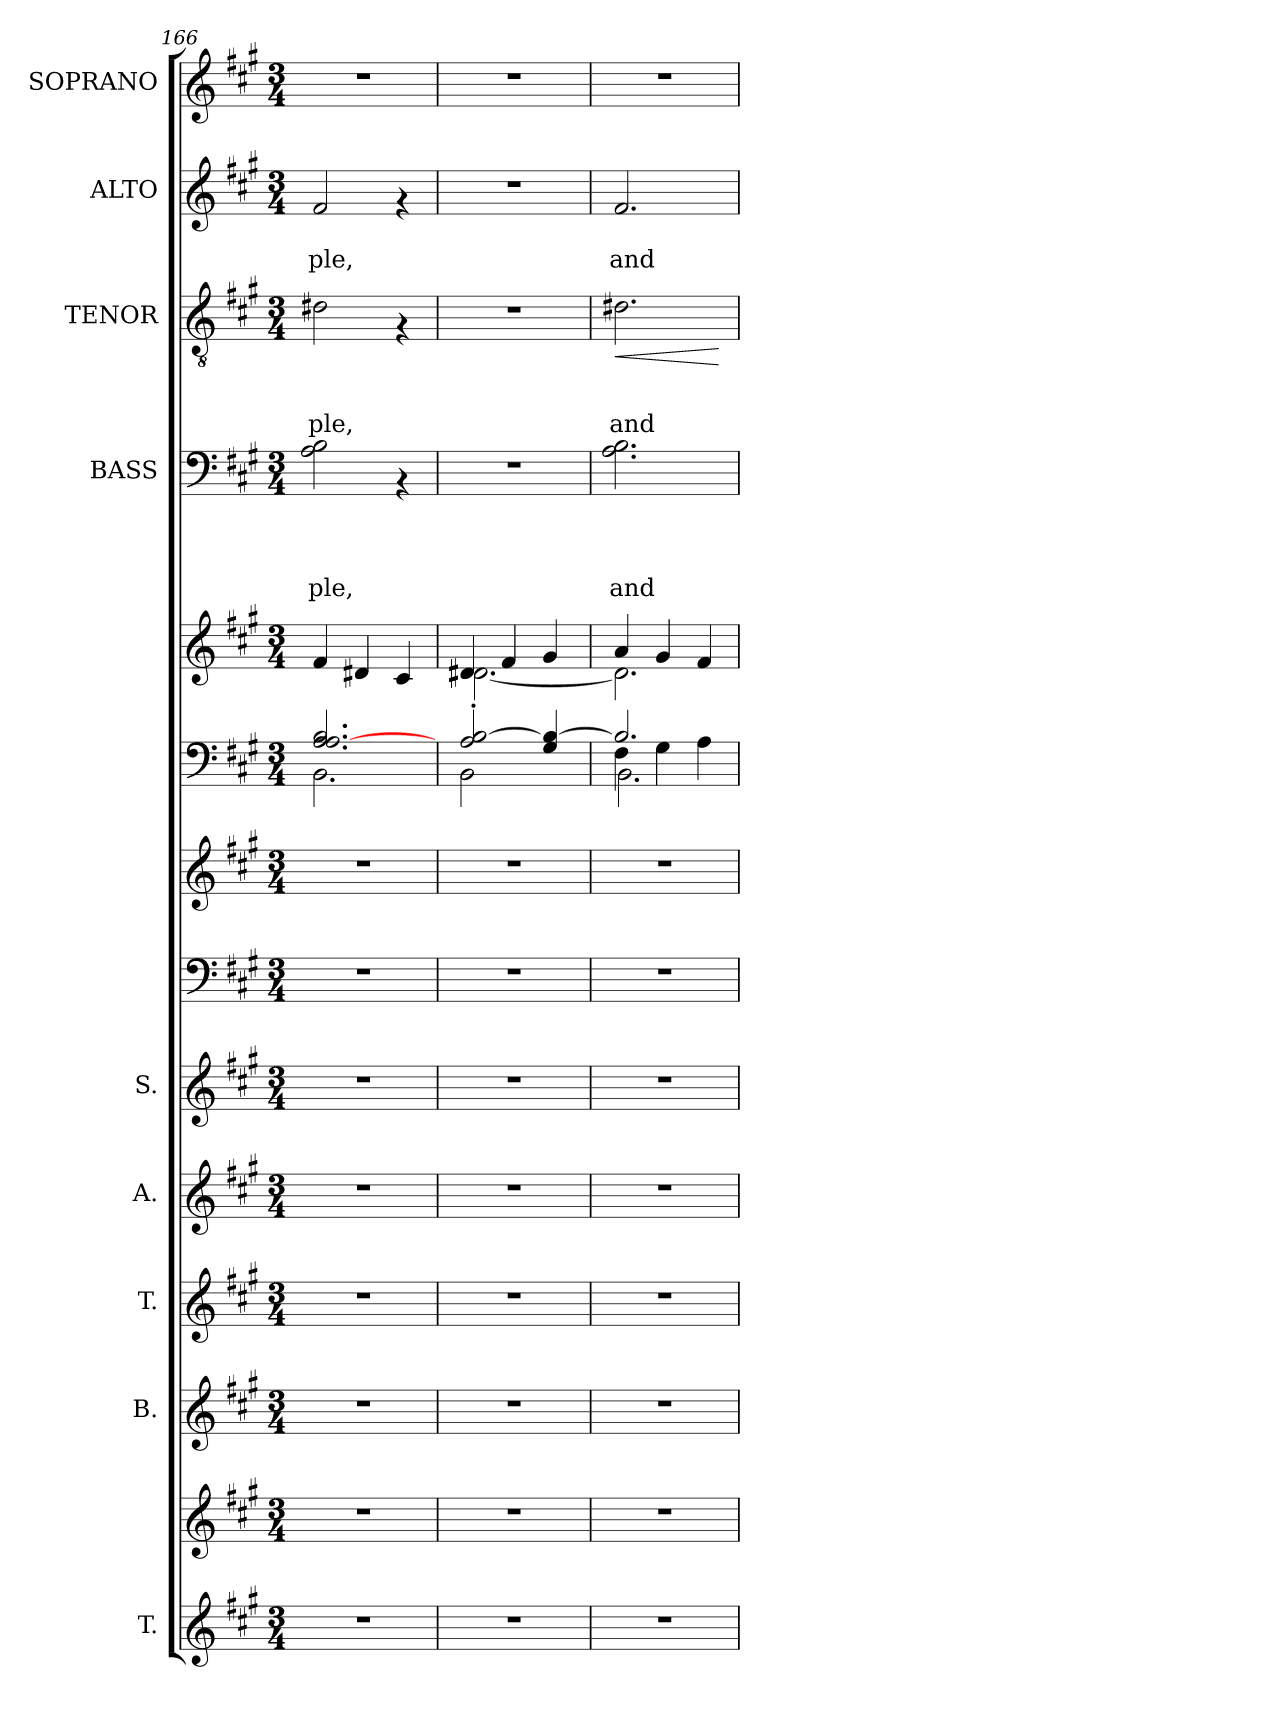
**kern	**kern	**kern	**kern	**kern	**kern	**kern	**kern	**kern	**kern	**kern	**text	**text	**text	**text	**kern	**text	**text	**text	**dynam	**kern	**text	**text	**kern
*part13	*part13	*part12	*part11	*part10	*part9	*part8	*part7	*part6	*part5	*part4	*part4	*part4	*part4	*part4	*part3	*part3	*part3	*part3	*part3	*part2	*part2	*part2	*part1
*staff14	*staff13	*staff12	*staff11	*staff10	*staff9	*staff8	*staff7	*staff6	*staff5	*staff4	*staff4	*staff4	*staff4	*staff4	*staff3	*staff3	*staff3	*staff3	*staff3	*staff2	*staff2	*staff2	*staff1
*I"T.	*	*I"B.	*I"T.	*I"A.	*I"S.	*	*	*	*	*I"BASS	*	*	*	*	*I"TENOR	*	*	*	*	*I"ALTO	*	*	*I"SOPRANO
*	*	*	*	*	*	*	*	*	*	*I'B.	*	*	*	*	*I'T.	*	*	*	*	*I'A.	*	*	*I'S.
*clefG2	*clefG2	*clefG2	*clefG2	*clefG2	*clefG2	*clefF4	*clefG2	*clefF4	*clefG2	*clefF4	*	*	*	*	*clefGv2	*	*	*	*	*clefG2	*	*	*clefG2
*k[f#c#g#]	*k[f#c#g#]	*k[f#c#g#]	*k[f#c#g#]	*k[f#c#g#]	*k[f#c#g#]	*k[f#c#g#]	*k[f#c#g#]	*k[f#c#g#]	*k[f#c#g#]	*k[f#c#g#]	*	*	*	*	*k[f#c#g#]	*	*	*	*	*k[f#c#g#]	*	*	*k[f#c#g#]
*A:	*A:	*A:	*A:	*A:	*A:	*A:	*A:	*A:	*A:	*A:	*	*	*	*	*A:	*	*	*	*	*A:	*	*	*A:
*M3/4	*M3/4	*M3/4	*M3/4	*M3/4	*M3/4	*M3/4	*M3/4	*M3/4	*M3/4	*M3/4	*	*	*	*	*M3/4	*	*	*	*	*M3/4	*	*	*M3/4
=166	=166	=166	=166	=166	=166	=166	=166	=166	=166	=166	=166	=166	=166	=166	=166	=166	=166	=166	=166	=166	=166	=166	=166
*	*	*	*	*	*	*	*	*^	*	*	*	*	*	*	*	*	*	*	*	*	*	*	*
!	!	!	!	!	!	!	!	!	!	!	!	!	!	!	!LO:LY:b	!	!	!	!LO:LY:b	!	!	!	!LO:LY:b	!
2.r	2.r	2.r	2.r	2.r	2.r	2.r	2.r	2.A/ [>2.A/ 2.B/	2.BB\	4f#/	2A\ 2B\	.	.	.	-ple,	2d#X\	.	.	-ple,	.	2f#/	.	-ple,	2.r
.	.	.	.	.	.	.	.	.	.	4d#X/	.	.	.	.	.	.	.	.	.	.	.	.	.	.
.	.	.	.	.	.	.	.	.	.	4c#/	4rAA	.	.	.	.	4rF	.	.	.	.	4rf	.	.	.
=167	=167	=167	=167	=167	=167	=167	=167	=167	=167	=167	=167	=167	=167	=167	=167	=167	=167	=167	=167	=167	=167	=167	=167	=167
*	*	*	*	*	*	*	*	*	*	*^	*	*	*	*	*	*	*	*	*	*	*	*	*	*
2.r	2.r	2.r	2.r	2.r	2.r	2.r	2.r	2A/'> [>2B/'>	2BB\	4d#X/	[<2.d#\	2.r	.	.	.	.	2.r	.	.	.	.	2.r	.	.	2.r
.	.	.	.	.	.	.	.	.	.	4f#/	.	.	.	.	.	.	.	.	.	.	.	.	.	.	.
.	.	.	.	.	.	.	.	4G#/ 4B/_	4ryy	4g#/	.	.	.	.	.	.	.	.	.	.	.	.	.	.	.
!!LO:PB:g=z
=168	=168	=168	=168	=168	=168	=168	=168	=168	=168	=168	=168	=168	=168	=168	=168	=168	=168	=168	=168	=168	=168	=168	=168	=168	=168
*	*	*	*	*	*	*	*	*	*^	*	*	*	*	*	*	*	*	*	*	*	*	*	*	*	*
!	!	!	!	!	!	!	!	!	!	!	!	!	!	!	!	!	!LO:LY:b	!	!	!	!LO:LY:b	!LO:HP:b	!	!	!LO:LY:b	!
2.r	2.r	2.r	2.r	2.r	2.r	2.r	2.r	2.B/]	4F#\	2.BB\	4a/	2.d#\]	2.A\ 2.B\	.	.	.	and	2.d#X\	.	.	and	<	2.f#/	.	and	2.r
.	.	.	.	.	.	.	.	.	4G#\	.	4g#/	.	.	.	.	.	.	.	.	.	.	.	.	.	.	.
.	.	.	.	.	.	.	.	.	4A\	.	4f#/	.	.	.	.	.	.	.	.	.	.	.	.	.	.	.
*	*	*	*	*	*	*	*	*v	*v	*v	*	*	*	*	*	*	*	*	*	*	*	*	*	*	*	*
*	*	*	*	*	*	*	*	*	*v	*v	*	*	*	*	*	*	*	*	*	*	*	*	*	*
.	.	.	.	.	.	.	.	.	.	.	.	.	.	.	.	.	.	.	[	.	.	.	.
=	=	=	=	=	=	=	=	=	=	=	=	=	=	=	=	=	=	=	=	=	=	=	=
*-	*-	*-	*-	*-	*-	*-	*-	*-	*-	*-	*-	*-	*-	*-	*-	*-	*-	*-	*-	*-	*-	*-	*-
